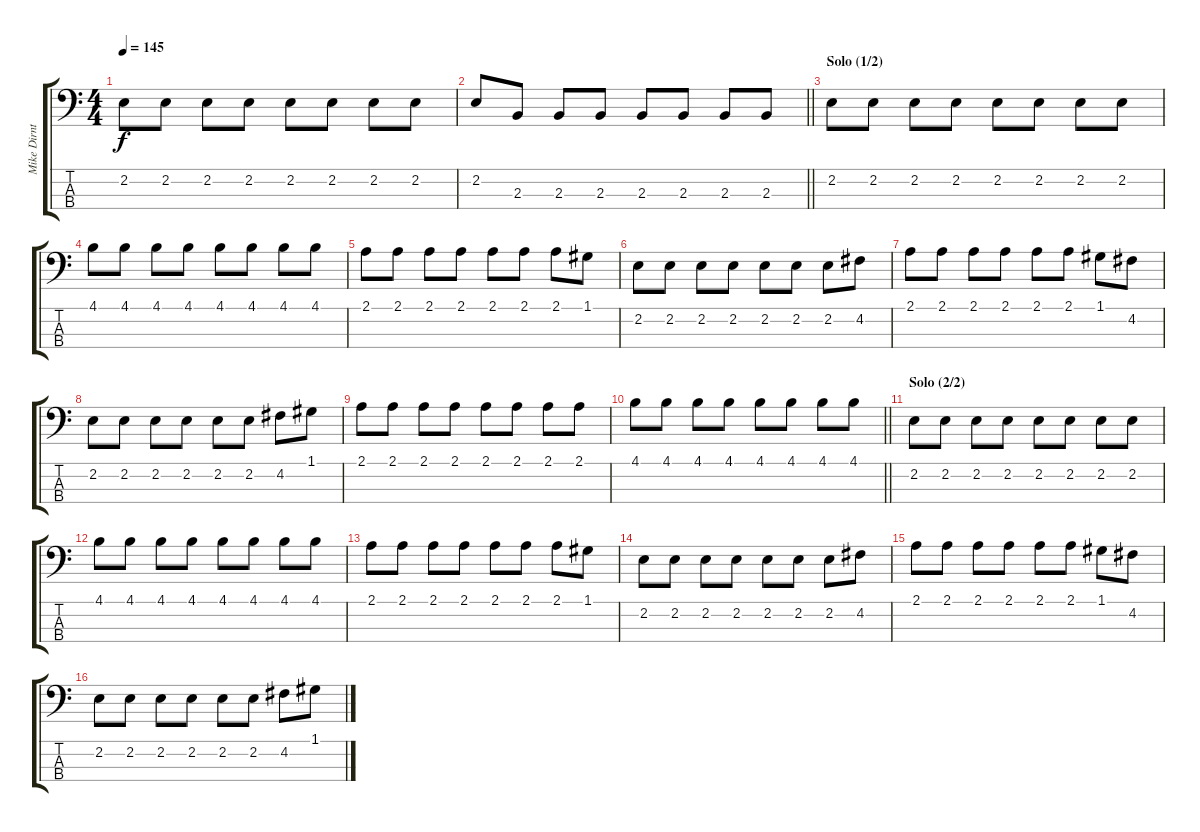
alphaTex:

\track ("Mike Dirnt (Bass)" "Mike Dirnt") {instrument electricbassfinger}
\staff {score tabs}
\tuning (G2 D2 A1 E1) {hide}
\ts (4 4)
\tempo 145
\clef f4
\ks c
2.2.8{dy f} 2.2.8 2.2.8 2.2.8 2.2.8 2.2.8 2.2.8 2.2.8 |
\barLineRight lightlight
2.2.8 2.3.8 2.3.8 2.3.8 2.3.8 2.3.8 2.3.8 2.3.8 |
\section ("" "Solo (1/2)")
2.2.8 2.2.8 2.2.8 2.2.8 2.2.8 2.2.8 2.2.8 2.2.8 |
4.1.8 4.1.8 4.1.8 4.1.8 4.1.8 4.1.8 4.1.8 4.1.8 |
2.1.8 2.1.8 2.1.8 2.1.8 2.1.8 2.1.8 2.1.8 1.1.8 |
2.2.8 2.2.8 2.2.8 2.2.8 2.2.8 2.2.8 2.2.8 4.2.8 |
2.1.8 2.1.8 2.1.8 2.1.8 2.1.8 2.1.8 1.1.8 4.2.8 |
2.2.8 2.2.8 2.2.8 2.2.8 2.2.8 2.2.8 4.2.8 1.1.8 |
2.1.8 2.1.8 2.1.8 2.1.8 2.1.8 2.1.8 2.1.8 2.1.8 |
\barLineRight lightlight
4.1.8 4.1.8 4.1.8 4.1.8 4.1.8 4.1.8 4.1.8 4.1.8 |
\section ("" "Solo (2/2)")
2.2.8 2.2.8 2.2.8 2.2.8 2.2.8 2.2.8 2.2.8 2.2.8 |
4.1.8 4.1.8 4.1.8 4.1.8 4.1.8 4.1.8 4.1.8 4.1.8 |
2.1.8 2.1.8 2.1.8 2.1.8 2.1.8 2.1.8 2.1.8 1.1.8 |
2.2.8 2.2.8 2.2.8 2.2.8 2.2.8 2.2.8 2.2.8 4.2.8 |
2.1.8 2.1.8 2.1.8 2.1.8 2.1.8 2.1.8 1.1.8 4.2.8 |
2.2.8 2.2.8 2.2.8 2.2.8 2.2.8 2.2.8 4.2.8 1.1.8
